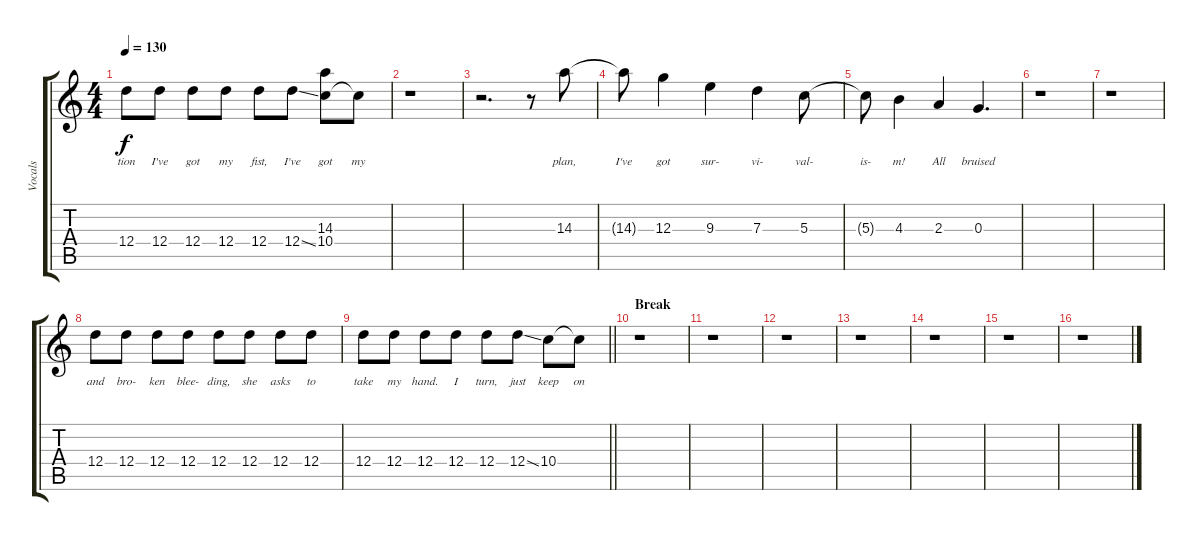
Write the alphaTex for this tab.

\track ("Vocals" "Vocals") {instrument acousticguitarsteel}
\staff {score tabs}
\tuning (E4 B3 G3 D3 A2 E2) {hide}
\ts (4 4)
\tempo 130
\clef g2
\ks c
12.4.8{lyrics (0 "tion") lyrics (1 "") lyrics (2 "") lyrics (3 "") lyrics (4 "") dy f} 12.4.8{lyrics (0 "I've") lyrics (1 "") lyrics (2 "") lyrics (3 "") lyrics (4 "")} 12.4.8{lyrics (0 "got") lyrics (1 "") lyrics (2 "") lyrics (3 "") lyrics (4 "")} 12.4.8{lyrics (0 "my") lyrics (1 "") lyrics (2 "") lyrics (3 "") lyrics (4 "")} 12.4.8{lyrics (0 "fist,") lyrics (1 "") lyrics (2 "") lyrics (3 "") lyrics (4 "")} 12.4{ss}.8{lyrics (0 "I've") lyrics (1 "") lyrics (2 "") lyrics (3 "") lyrics (4 "")} (14.3 10.4).8{lyrics (0 "got") lyrics (1 "") lyrics (2 "") lyrics (3 "") lyrics (4 "")} 10.4{t}.8{lyrics (0 "my") lyrics (1 "") lyrics (2 "") lyrics (3 "") lyrics (4 "")} |
r.1 |
r.2{d} r.8 14.3.8{lyrics (0 "plan,") lyrics (1 "") lyrics (2 "") lyrics (3 "") lyrics (4 "")} |
14.3{t}.8{lyrics (0 "I've") lyrics (1 "") lyrics (2 "") lyrics (3 "") lyrics (4 "")} 12.3.4{lyrics (0 "got") lyrics (1 "") lyrics (2 "") lyrics (3 "") lyrics (4 "")} 9.3.4{lyrics (0 "sur-") lyrics (1 "") lyrics (2 "") lyrics (3 "") lyrics (4 "")} 7.3.4{lyrics (0 "vi-") lyrics (1 "") lyrics (2 "") lyrics (3 "") lyrics (4 "")} 5.3.8{lyrics (0 "val-") lyrics (1 "") lyrics (2 "") lyrics (3 "") lyrics (4 "")} |
5.3{t}.8{lyrics (0 "is-") lyrics (1 "") lyrics (2 "") lyrics (3 "") lyrics (4 "")} 4.3.4{lyrics (0 "m!") lyrics (1 "") lyrics (2 "") lyrics (3 "") lyrics (4 "")} 2.3.4{lyrics (0 "All") lyrics (1 "") lyrics (2 "") lyrics (3 "") lyrics (4 "")} 0.3.4{d lyrics (0 "bruised") lyrics (1 "") lyrics (2 "") lyrics (3 "") lyrics (4 "")} |
r.1 |
r.1 |
12.4.8{lyrics (0 "and") lyrics (1 "") lyrics (2 "") lyrics (3 "") lyrics (4 "")} 12.4.8{lyrics (0 "bro-") lyrics (1 "") lyrics (2 "") lyrics (3 "") lyrics (4 "")} 12.4.8{lyrics (0 "ken") lyrics (1 "") lyrics (2 "") lyrics (3 "") lyrics (4 "")} 12.4.8{lyrics (0 "blee-") lyrics (1 "") lyrics (2 "") lyrics (3 "") lyrics (4 "")} 12.4.8{lyrics (0 "ding,") lyrics (1 "") lyrics (2 "") lyrics (3 "") lyrics (4 "")} 12.4.8{lyrics (0 "she") lyrics (1 "") lyrics (2 "") lyrics (3 "") lyrics (4 "")} 12.4.8{lyrics (0 "asks") lyrics (1 "") lyrics (2 "") lyrics (3 "") lyrics (4 "")} 12.4.8{lyrics (0 "to") lyrics (1 "") lyrics (2 "") lyrics (3 "") lyrics (4 "")} |
\barLineRight lightlight
12.4.8{lyrics (0 "take") lyrics (1 "") lyrics (2 "") lyrics (3 "") lyrics (4 "")} 12.4.8{lyrics (0 "my") lyrics (1 "") lyrics (2 "") lyrics (3 "") lyrics (4 "")} 12.4.8{lyrics (0 "hand.") lyrics (1 "") lyrics (2 "") lyrics (3 "") lyrics (4 "")} 12.4.8{lyrics (0 "I") lyrics (1 "") lyrics (2 "") lyrics (3 "") lyrics (4 "")} 12.4.8{lyrics (0 "turn,") lyrics (1 "") lyrics (2 "") lyrics (3 "") lyrics (4 "")} 12.4{ss}.8{lyrics (0 "just") lyrics (1 "") lyrics (2 "") lyrics (3 "") lyrics (4 "")} 10.4.8{lyrics (0 "keep") lyrics (1 "") lyrics (2 "") lyrics (3 "") lyrics (4 "")} 10.4{t}.8{lyrics (0 "on") lyrics (1 "") lyrics (2 "") lyrics (3 "") lyrics (4 "")} |
\section ("" "Break")
r.1 |
r.1 |
r.1 |
r.1 |
r.1 |
r.1 |
r.1
